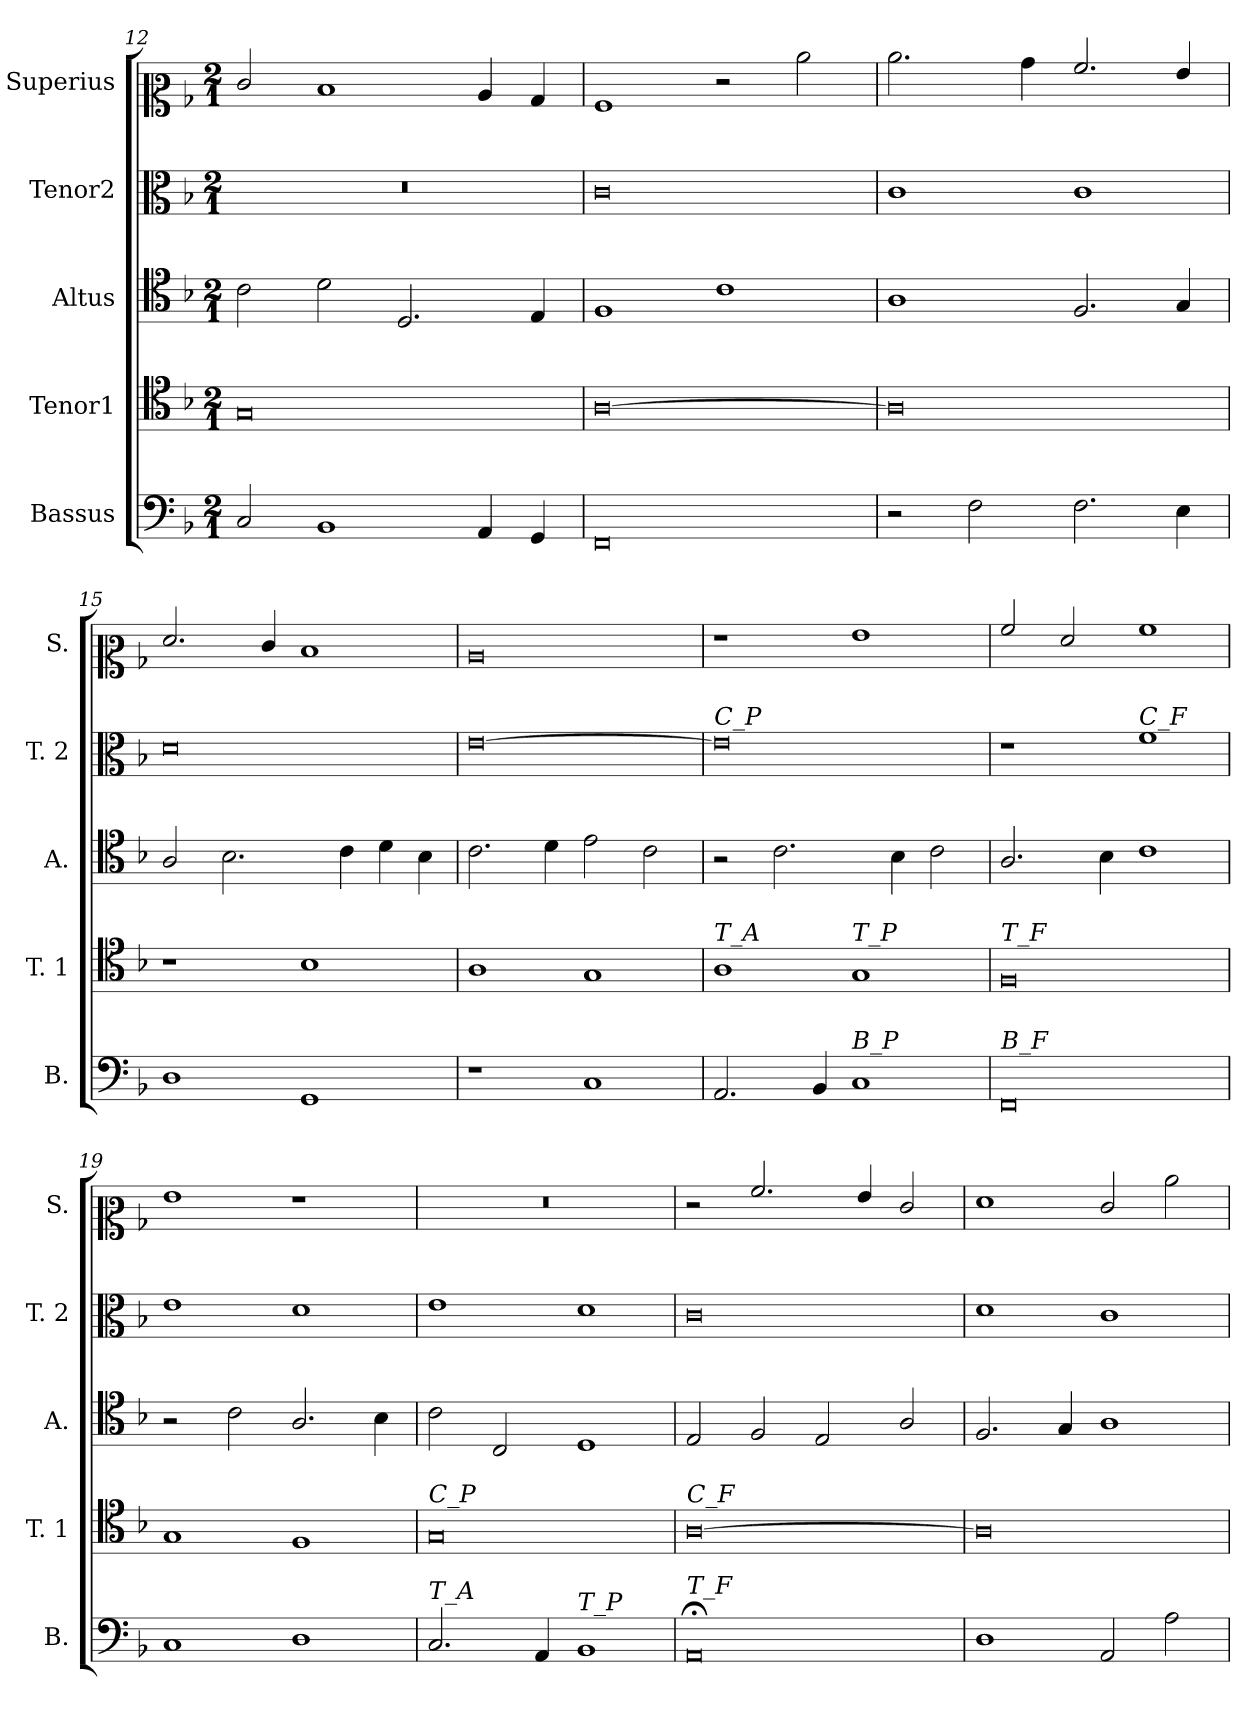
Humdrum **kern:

**kern	**kern	**kern	**kern	**kern
*part5	*part4	*part3	*part2	*part1
*staff5	*staff4	*staff3	*staff2	*staff1
*I"Bassus	*I"Tenor1	*I"Altus	*I"Tenor2	*I"Superius
*I'B.	*I'T. 1	*I'A.	*I'T. 2	*I'S.
*clefF4	*clefC4	*clefC4	*clefC3	*clefC2
*	*	*ITrd1c2	*	*
*k[b-]	*k[b-]	*k[b-e-a-]	*k[b-]	*k[b-]
*M2/1	*M2/1	*M2/1	*M2/1	*M2/1
=12	=12	=12	=12	=12
2C/	0G	2B-\	0r	2e/
1BB-	.	2c\	.	1d
.	.	2.C/	.	.
4AA/	.	.	.	4c/
4GG/	.	4D/	.	4B-/
=13	=13	=13	=13	=13
0FF	[0A	1E-	0c	1A
.	.	1B-	.	2r
.	.	.	.	2cc\
=14	=14	=14	=14	=14
2r	0A]	1G	1c	2.cc\
2F\	.	.	.	.
.	.	.	.	4b-\
2.F\	.	2.E-/	1c	2.a/
4E\	.	4F/	.	4g/
=15	=15	=15	=15	=15
1D	1r	2G/	0d	2.f/
.	.	2.A-\	.	.
.	.	.	.	4e/
1GG	1B-	.	.	1d
.	.	4B-\	.	.
.	.	4c\	.	.
.	.	4A-\	.	.
=16	=16	=16	=16	=16
1r	1A	2.B-\	[0e	0c
.	.	4c\	.	.
1C	1G	2d\	.	.
.	.	2B-\	.	.
!!LO:LB:g=z
=17	=17	=17	=17	=17
!	!	!	!LO:TX:a:i:t=C_P	!
!	!LO:TX:a:i:t=T_A	!	!	!
2.AA/	1A	2r	0e]	1r
.	.	2.B-\	.	.
4BB-/	.	.	.	.
!	!LO:TX:a:i:t=T_P	!	!	!
!LO:TX:a:i:t=B_P	!	!	!	!
1C	1G	.	.	1g
.	.	4A-\	.	.
.	.	2B-\	.	.
=18	=18	=18	=18	=18
!	!LO:TX:a:i:t=T_F	!	!	!
!LO:TX:a:i:t=B_F	!	!	!	!
0FF	0F	2.G/	1r	2a/
.	.	.	.	2f/
.	.	4A-\	.	.
!	!	!	!LO:TX:a:i:t=C_F	!
.	.	1B-	1f	1a
=19	=19	=19	=19	=19
1C	1G	2r	1e	1g
.	.	2B-\	.	.
1D	1F	2.G/	1d	1r
.	.	4A-\	.	.
=20	=20	=20	=20	=20
!	!LO:TX:a:i:t=C_P	!	!	!
!LO:TX:a:i:t=T_A	!	!	!	!
2.C/	0G	2B-\	1e	0r
.	.	2BB-/	.	.
4AA/	.	.	.	.
!LO:TX:a:i:t=T_P	!	!	!	!
1BB-	.	1C	1d	.
=21	=21	=21	=21	=21
!	!LO:TX:a:i:t=C_F	!	!	!
!LO:TX:a:i:t=T_F	!	!	!	!
0AA;<	[0A	2D/	0c	2r
.	.	2E-/	.	2.a/
.	.	2D/	.	.
.	.	.	.	4g/
.	.	2G/	.	2e/
=22	=22	=22	=22	=22
1D	0A]	2.E-/	1d	1f
.	.	4F/	.	.
2AA/	.	1G	1c	2e/
2A\	.	.	.	2cc\
=	=	=	=	=
*-	*-	*-	*-	*-
